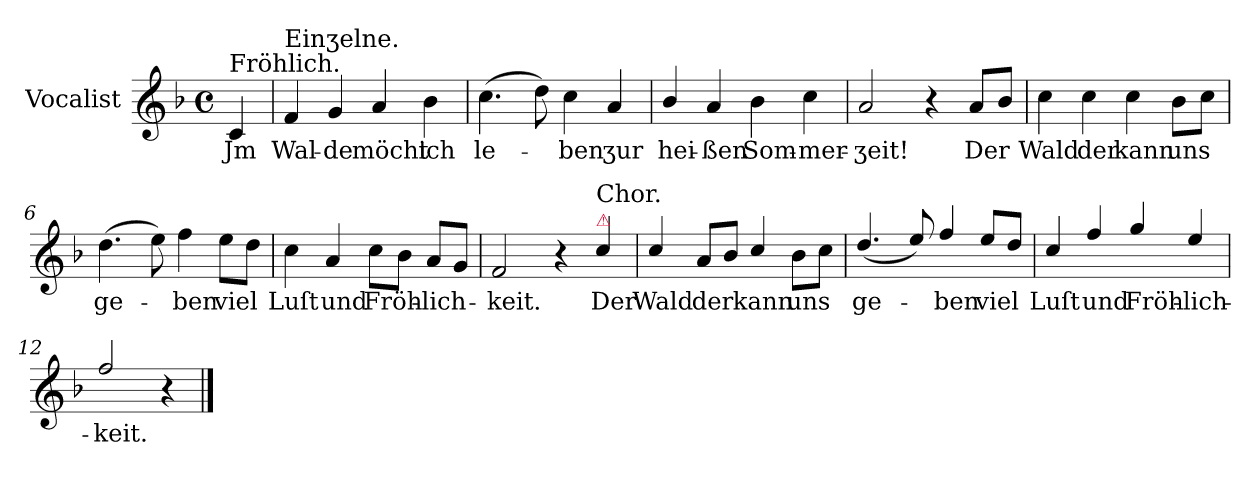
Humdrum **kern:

**kern	**text
*part1	*part1
*staff1	*staff1
*I"Vocalist	*
*clefG2	*
*k[b-]	*
*F:	*
*M4/4	*
*met(c)	*
=	=
!LO:TX:a:t=Fröhlich.	!
4c	Jm
=1	=1
!LO:TX:a:t=Einʒelne.	!
4f	Wal-
4g	-de
4a	möcht
4b-	ich
=2	=2
(4.cc	le-
8dd)	.
4cc	-ben
4a	ʒur
=3	=3
4b-/	hei-
4a	-ßen
4b-	Som-
4cc	-mer-
=4	=4
2a	-ʒeit!
4r	.
8aL	Der
8b-J	.
=5	=5
4cc	Wald
4cc	der
4cc	kann
8b-L	uns
8ccJ	.
=6	=6
(4.dd	ge-
8ee)	.
4ff	-ben
8eeL	viel
8ddJ	.
=7	=7
4cc	Luſt
4a	und
8ccL	Fröh-
8b-J	.
8aL	-lich-
8gJ	.
=8	=8
2f	-keit.
4r	.
!LO:TX:a:color=crimson:t=⚠	!
!LO:TX:a:t=Chor.	!
4cc/	Der
=9	=9
4cc/	Wald
8aL	der
8b-J	.
4cc/	kann
8b-L	uns
8ccJ	.
=10	=10
(4.dd/	ge-
8ee/)	.
4ff/	-ben
8ee/L	viel
8ddJ	.
=11	=11
4cc/	Luſt
4ff/	und
4gg/	Fröh-
4ee/	-lich-
=12	=12
2ff/	-keit.
4r	.
==	==
*-	*-
